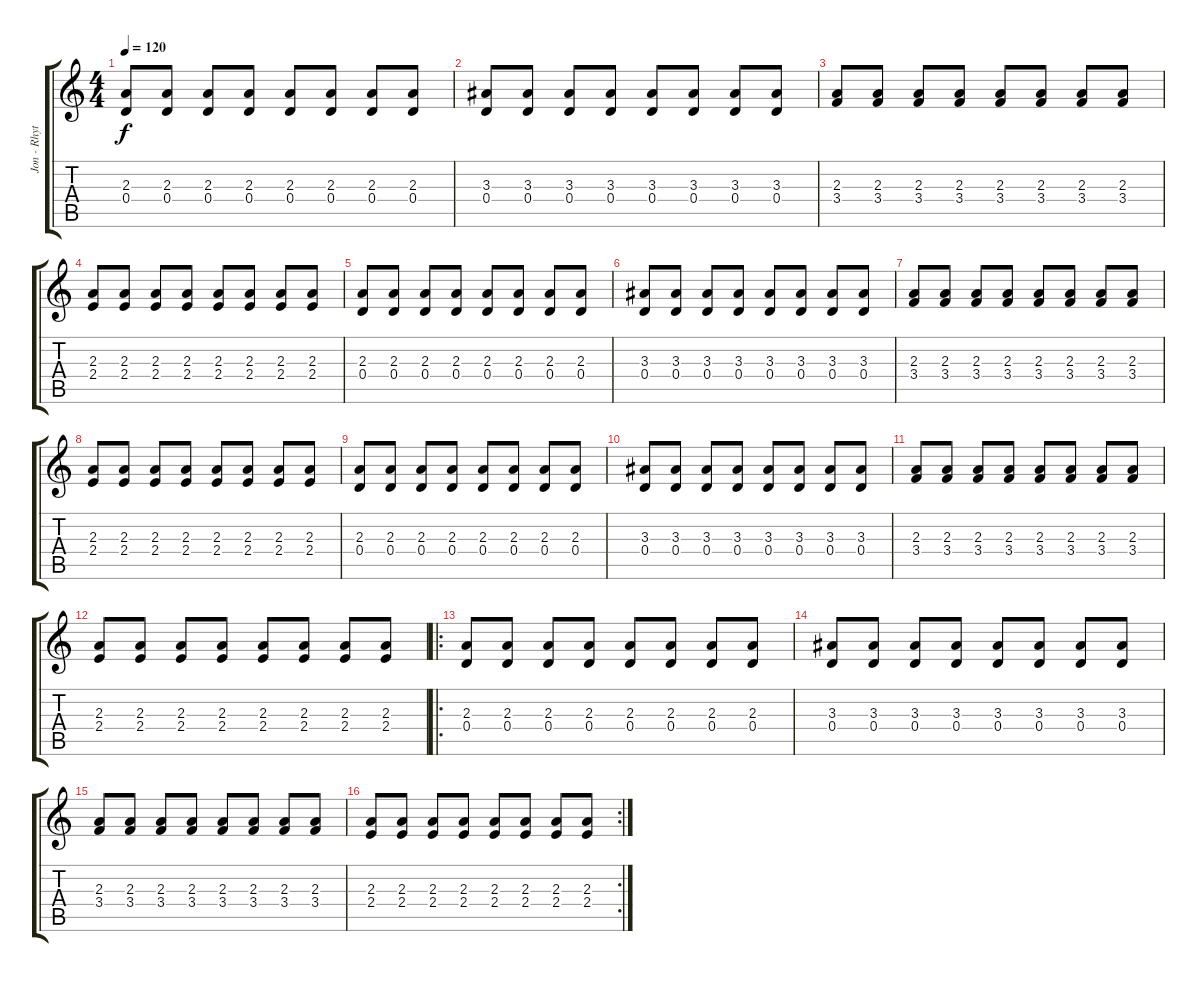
\track ("Jon - Rhythm Guitar" "Jon - Rhyt") {instrument electricguitarjazz}
\staff {score tabs}
\tuning (E4 B3 G3 D3 A2 E2) {hide}
\ts (4 4)
\tempo 120
\clef g2
\ks c
(2.3 0.4).8{dy f instrument electricguitarjazz} (2.3 0.4).8 (2.3 0.4).8 (2.3 0.4).8 (2.3 0.4).8 (2.3 0.4).8 (2.3 0.4).8 (2.3 0.4).8 |
(3.3 0.4).8 (3.3 0.4).8 (3.3 0.4).8 (3.3 0.4).8 (3.3 0.4).8 (3.3 0.4).8 (3.3 0.4).8 (3.3 0.4).8 |
(2.3 3.4).8 (2.3 3.4).8 (2.3 3.4).8 (2.3 3.4).8 (2.3 3.4).8 (2.3 3.4).8 (2.3 3.4).8 (2.3 3.4).8 |
(2.3 2.4).8 (2.3 2.4).8 (2.3 2.4).8 (2.3 2.4).8 (2.3 2.4).8 (2.3 2.4).8 (2.3 2.4).8 (2.3 2.4).8 |
(2.3 0.4).8 (2.3 0.4).8 (2.3 0.4).8 (2.3 0.4).8 (2.3 0.4).8 (2.3 0.4).8 (2.3 0.4).8 (2.3 0.4).8 |
(3.3 0.4).8 (3.3 0.4).8 (3.3 0.4).8 (3.3 0.4).8 (3.3 0.4).8 (3.3 0.4).8 (3.3 0.4).8 (3.3 0.4).8 |
(2.3 3.4).8 (2.3 3.4).8 (2.3 3.4).8 (2.3 3.4).8 (2.3 3.4).8 (2.3 3.4).8 (2.3 3.4).8 (2.3 3.4).8 |
(2.3 2.4).8 (2.3 2.4).8 (2.3 2.4).8 (2.3 2.4).8 (2.3 2.4).8 (2.3 2.4).8 (2.3 2.4).8 (2.3 2.4).8 |
(2.3 0.4).8 (2.3 0.4).8 (2.3 0.4).8 (2.3 0.4).8 (2.3 0.4).8 (2.3 0.4).8 (2.3 0.4).8 (2.3 0.4).8 |
(3.3 0.4).8 (3.3 0.4).8 (3.3 0.4).8 (3.3 0.4).8 (3.3 0.4).8 (3.3 0.4).8 (3.3 0.4).8 (3.3 0.4).8 |
(2.3 3.4).8 (2.3 3.4).8 (2.3 3.4).8 (2.3 3.4).8 (2.3 3.4).8 (2.3 3.4).8 (2.3 3.4).8 (2.3 3.4).8 |
(2.3 2.4).8 (2.3 2.4).8 (2.3 2.4).8 (2.3 2.4).8 (2.3 2.4).8 (2.3 2.4).8 (2.3 2.4).8 (2.3 2.4).8 |
\ro
(2.3 0.4).8 (2.3 0.4).8 (2.3 0.4).8 (2.3 0.4).8 (2.3 0.4).8 (2.3 0.4).8 (2.3 0.4).8 (2.3 0.4).8 |
(3.3 0.4).8 (3.3 0.4).8 (3.3 0.4).8 (3.3 0.4).8 (3.3 0.4).8 (3.3 0.4).8 (3.3 0.4).8 (3.3 0.4).8 |
(2.3 3.4).8 (2.3 3.4).8 (2.3 3.4).8 (2.3 3.4).8 (2.3 3.4).8 (2.3 3.4).8 (2.3 3.4).8 (2.3 3.4).8 |
\rc 2
(2.3 2.4).8 (2.3 2.4).8 (2.3 2.4).8 (2.3 2.4).8 (2.3 2.4).8 (2.3 2.4).8 (2.3 2.4).8 (2.3 2.4).8
